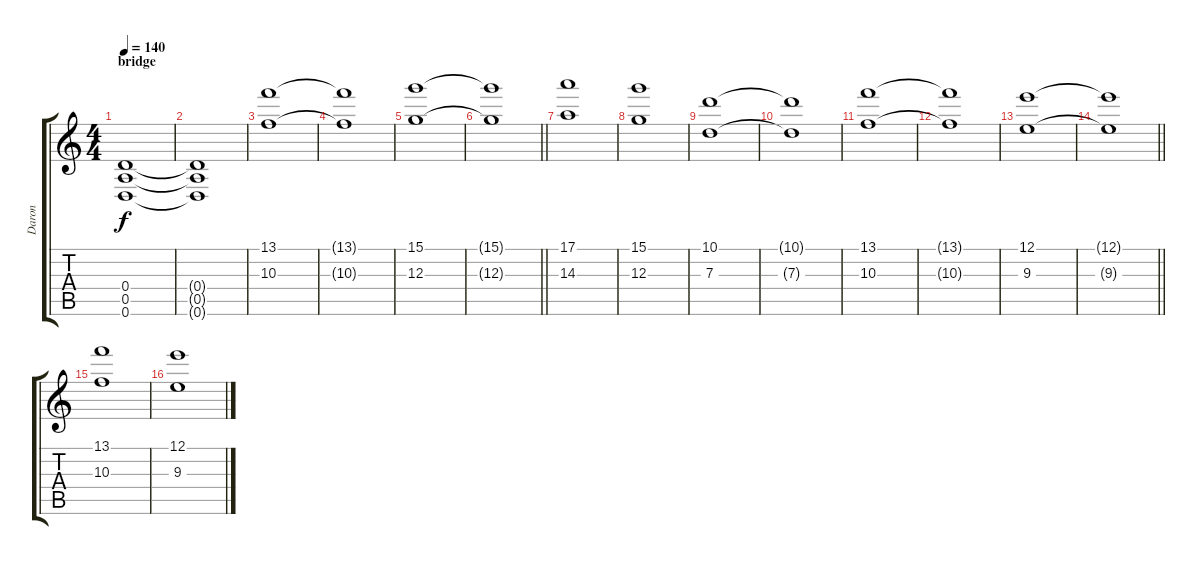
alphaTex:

\track ("Daron" "Daron") {instrument overdrivenguitar}
\staff {score tabs}
\tuning (E4 B3 G3 D3 A2 D2) {hide}
\ts (4 4)
\section ("" "bridge")
\tempo 140
\clef g2
\ks c
(0.4 0.5 0.6).1{dy f} |
(0.4{t} 0.5{t} 0.6{t}).1 |
(13.1 10.3).1 |
(13.1{t} 10.3{t}).1 |
(15.1 12.3).1 |
\barLineRight lightlight
(15.1{t} 12.3{t}).1 |
(17.1 14.3).1 |
(15.1 12.3).1 |
(10.1 7.3).1 |
(10.1{t} 7.3{t}).1 |
(13.1 10.3).1 |
(13.1{t} 10.3{t}).1 |
(12.1 9.3).1 |
\barLineRight lightlight
(12.1{t} 9.3{t}).1 |
(13.1 10.3).1 |
(12.1 9.3).1
